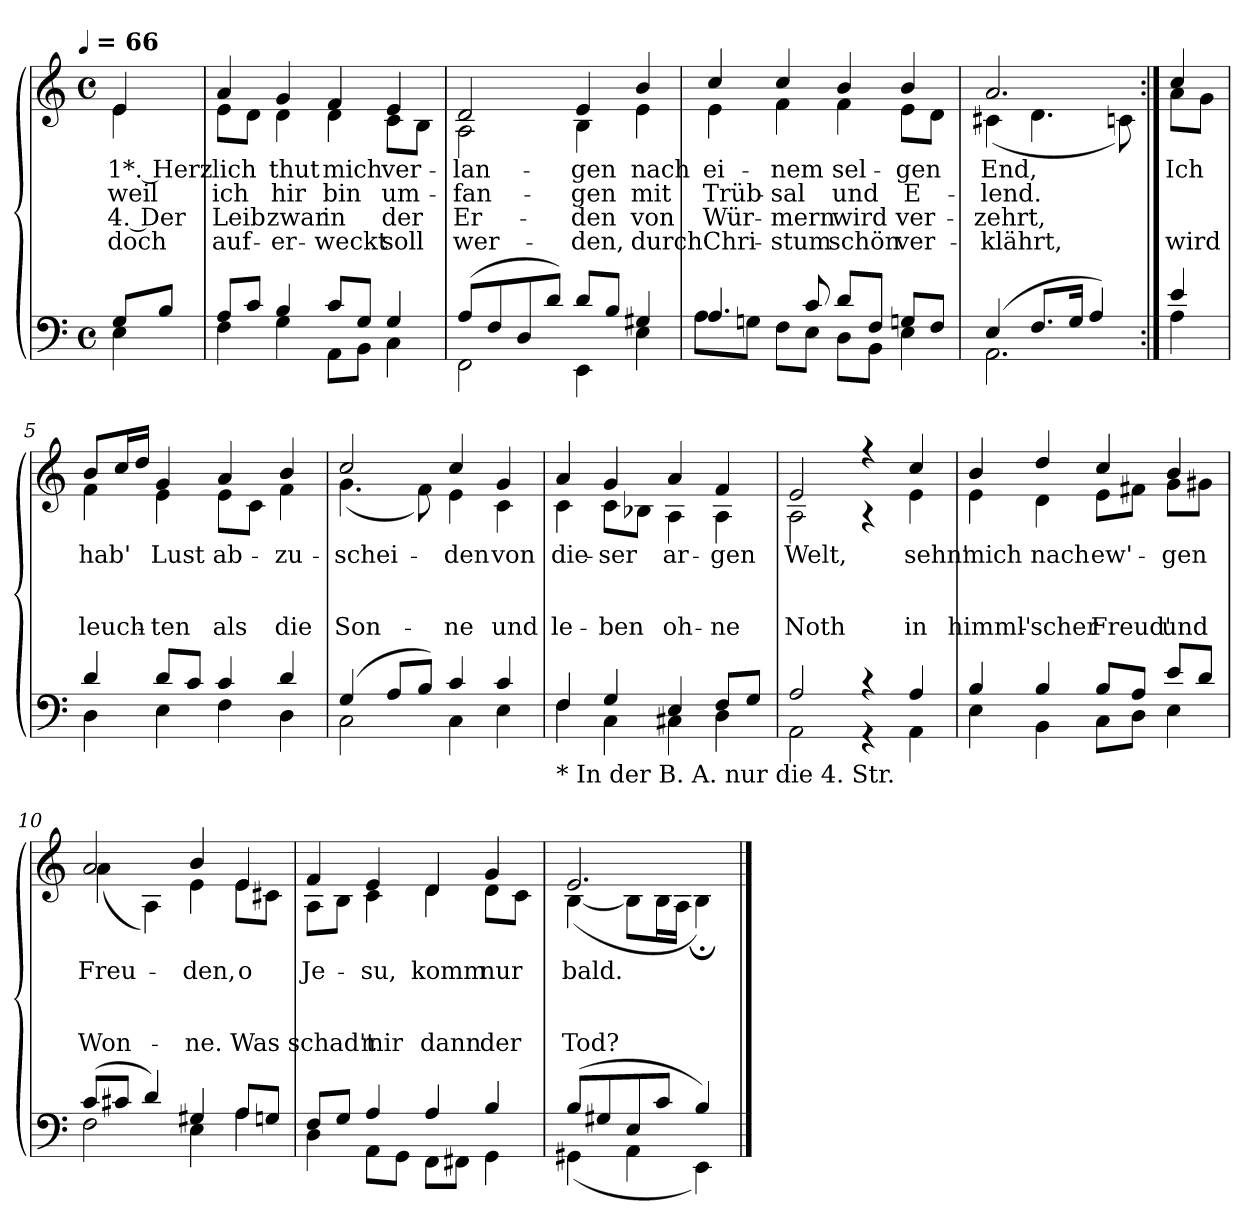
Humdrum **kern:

**kern	**kern	**text	**text	**text	**text
*part1	*part1	*part1	*part1	*part1	*part1
*staff2	*staff1	*staff1	*staff1	*staff1	*staff1
*clefF4	*clefG2	*	*	*	*
!!LO:TX:omd:t=[quarter] = 66
*M4/4	*M4/4	*	*	*	*
*met(c)	*met(c)	*	*	*	*
*MM66	*MM66	*	*	*	*
=	=	=	=	=	=
*^	*^	*	*	*	*
8GL	4E	4e	4e	1*. Herz	weil	4. Der	doch
8BJ	.	.	.	.	.	.	.
=1	=1	=1	=1	=1	=1	=1	=1
8AL	4F	4a	8eL	lich	ich	Leib	auf-
8cJ	.	.	8dJ	.	.	.	.
4B	4G	4g	4d	thut	hir	zwar	-er-
8cL	8AAL	4f	4d	mich	bin	in	-weckt
8GJ	8BBJ	.	.	.	.	.	.
4G	4C	4e	8cL	ver-	um-	der	soll
.	.	.	8BJ	.	.	.	.
=2	=2	=2	=2	=2	=2	=2	=2
(8AL	2FF	2d	2A	-lan-	fan-	Er-	wer-
8F	.	.	.	.	.	.	.
8D	.	.	.	.	.	.	.
8dJ)	.	.	.	.	.	.	.
8dL	4EE	4e	4B	-gen	-gen	-den	-den,
8BJ	.	.	.	.	.	.	.
4G#X	4E	4b	4e	nach	mit	von	durch
=3	=3	=3	=3	=3	=3	=3	=3
4.A	8AL	4cc	4e	ei-	Trüb-	Wür-	Chri-
.	8GnJ	.	.	.	.	.	.
.	8FL	4cc	4f	-nem	-sal	-mern	-stum
8c	8EJ	.	.	.	.	.	.
8dL	8DL	4b	4f	sel-	und	wird	schön
8FJ	8BBJ	.	.	.	.	.	.
8GnL	4E	4b	8eL	-gen	E-	ver-	ver-
8FJ	.	.	8dJ	.	.	.	.
!!LO:LB:g=z	!!
=4	=4	=4	=4	=4	=4	=4	=4
(4E	2.AA	2.a	(4c#X	End,	-lend.	-zehrt,	-klährt,
8.FL	.	.	4.d	.	.	.	.
16GJk	.	.	.	.	.	.	.
4A)	.	.	.	.	.	.	.
.	.	.	8cn)	.	.	.	.
=:|!	=:|!	=:|!	=:|!	=:|!	=:|!	=:|!	=:|!
4e	4A	4cc	8aL	Ich	.	.	wird
.	.	.	8gJ	.	.	.	.
=5	=5	=5	=5	=5	=5	=5	=5
4d	4D	8bL	4f	hab'	.	.	leuch-
.	.	16ccL	.	.	.	.	.
.	.	16ddJJ	.	.	.	.	.
8dL	4E	4g	4e	Lust	.	.	-ten
8cJ	.	.	.	.	.	.	.
4c	4F	4a	8eL	ab-	.	.	als
.	.	.	8cJ	.	.	.	.
4d	4D	4b	4f	-zu-	.	.	die
=6	=6	=6	=6	=6	=6	=6	=6
(4G	2C	2cc	(4.g	-schei-	.	.	Son-
8AL	.	.	.	.	.	.	.
8BJ)	.	.	8f)	.	.	.	.
4c	4C	4cc	4e	-den	.	.	-ne
4c	4E	4g	4c	von	.	.	und
!!LO:LB:g=z	!!
=7	=7	=7	=7	=7	=7	=7	=7
!LO:TX:b:t=* In der B. A. nur die 4. Str.	!	!	!	!	!	!	!
4F	4F	4a	4c	die-	.	.	le-
4G	4C	4g	8cL	-ser	.	.	-ben
.	.	.	8B-XJ	.	.	.	.
4E	4C#X	4a	4A	ar-	.	.	oh-
8FL	4D	4f	4A	-gen	.	.	-ne
8GJ	.	.	.	.	.	.	.
=8	=8	=8	=8	=8	=8	=8	=8
2A	2AA	2e	2A	Welt,	.	.	Noth
4r	4r	4r	4r	.	.	.	.
4A	4AA	4cc	4e	sehn'	.	.	in
=9	=9	=9	=9	=9	=9	=9	=9
4B	4E	4b	4e	mich	.	.	himml'-
4B	4BB	4dd	4d	nach	.	.	-scher
8BL	8CL	4cc	8eL	ew'-	.	.	Freud'
8AJ	8DJ	.	8f#XJ	.	.	.	.
8eL	4E	4b	8gL	-gen	.	.	und
8dJ	.	.	8g#XJ	.	.	.	.
!!LO:PB:g=z	!!
=10	=10	=10	=10	=10	=10	=10	=10
(8cL	2F	2a	(4a	Freu-	.	.	Won-
8c#XJ	.	.	.	.	.	.	.
4d)	.	.	4A)	.	.	.	.
4G#X	4E	4b	4e	-den,	.	.	-ne.
8AL	4A	4e	8eL	o	.	.	Was
8GnJ	.	.	8c#XJ	.	.	.	.
=11	=11	=11	=11	=11	=11	=11	=11
8FL	4D	4f	8AL	Je-	.	.	schad't
8GJ	.	.	8BJ	.	.	.	.
4A	8AAL	4e	4c	-su,	.	.	mir
.	8GGJ	.	.	.	.	.	.
4A	8FFL	4d	4d	komm	.	.	dann
.	8FF#XJ	.	.	.	.	.	.
4B	4GG	4g	8dL	nur	.	.	der
.	.	.	8cJ	.	.	.	.
=12	=12	=12	=12	=12	=12	=12	=12
(8BL	(4GG#X	2.e	([4B	bald.	.	.	Tod?
8G#X	.	.	.	.	.	.	.
8E	4AA	.	8BL]	.	.	.	.
8cJ	.	.	16BL	.	.	.	.
.	.	.	16AJJ	.	.	.	.
4B)	4EE)	.	4B;)	.	.	.	.
*v	*v	*	*	*	*	*	*
*	*v	*v	*	*	*	*
==	==	==	==	==	==
*-	*-	*-	*-	*-	*-
